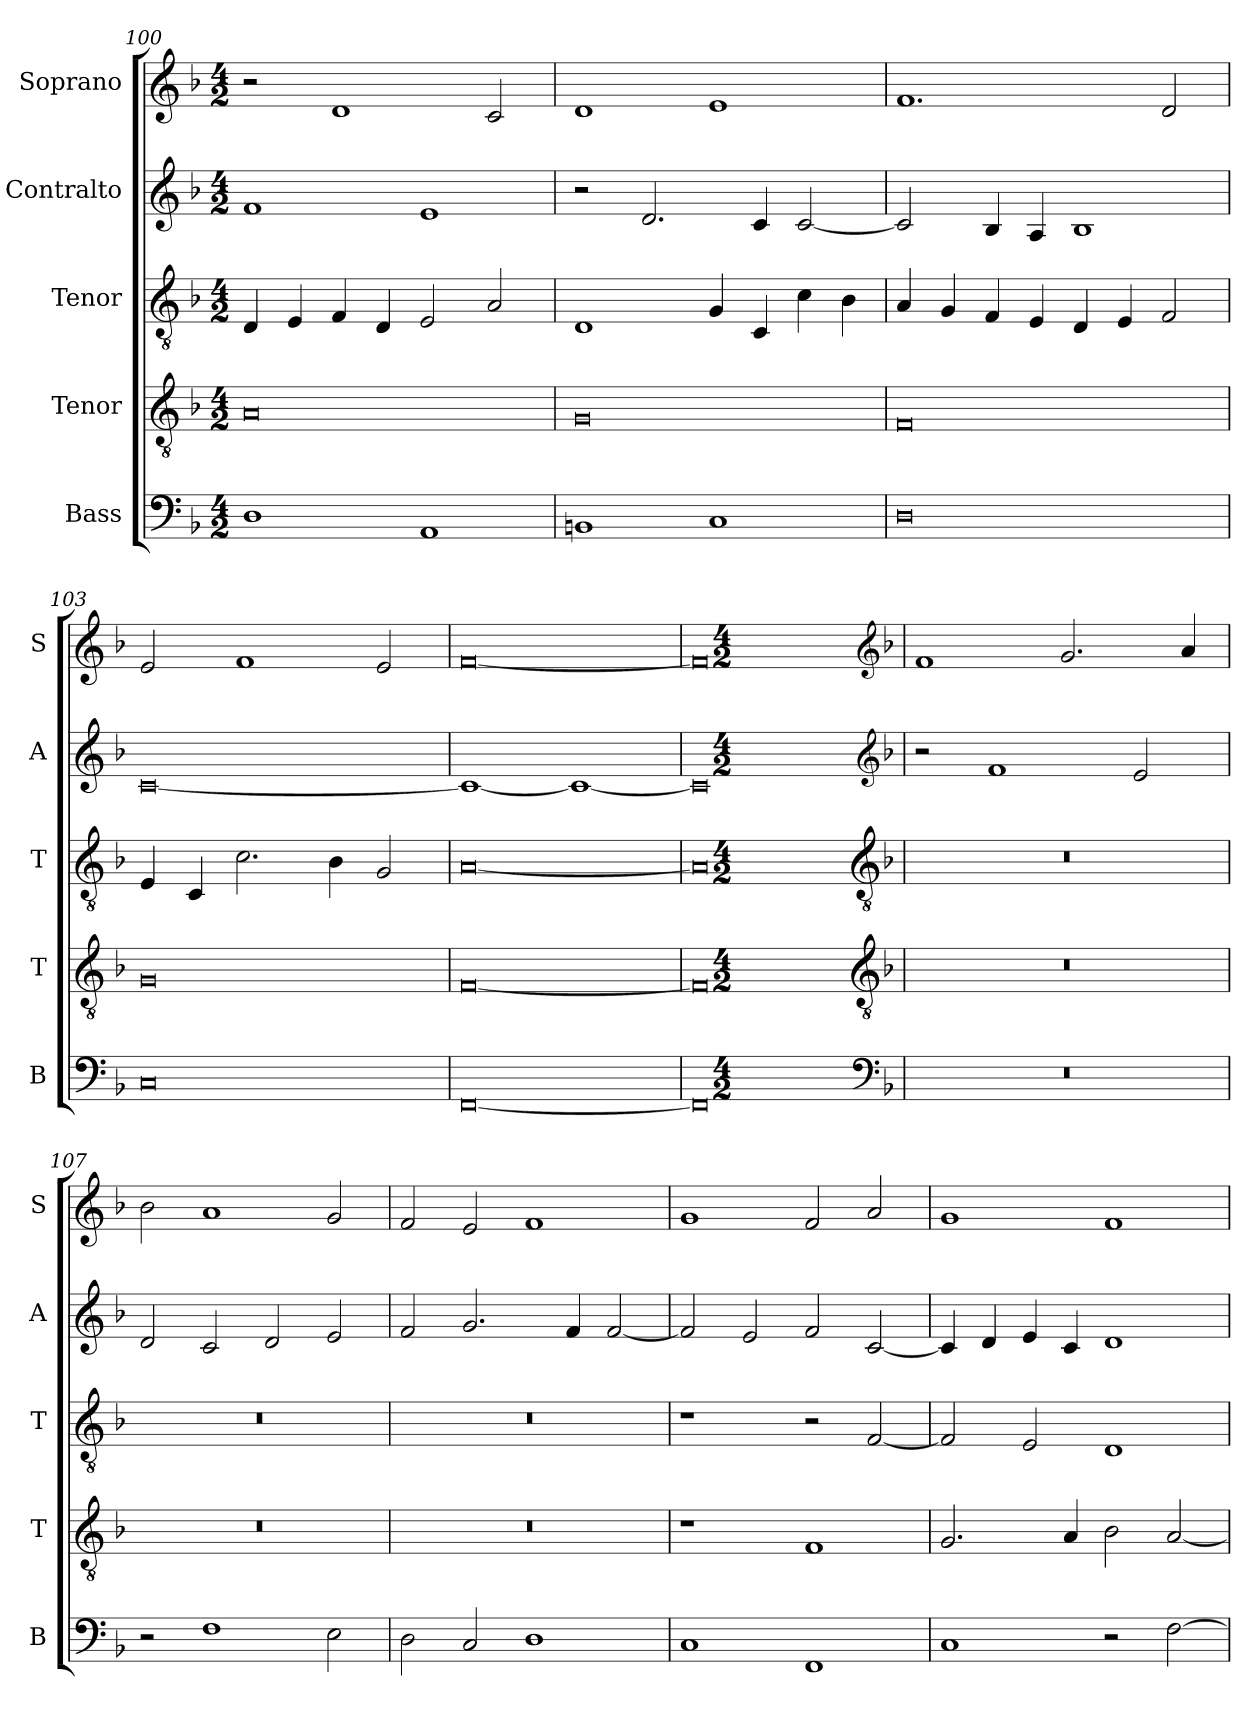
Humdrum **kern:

**kern	**kern	**kern	**kern	**kern
*part5	*part4	*part3	*part2	*part1
*staff5	*staff4	*staff3	*staff2	*staff1
*I"Bass	*I"Tenor	*I"Tenor	*I"Contralto	*I"Soprano
*I'B	*I'T	*I'T	*I'A	*I'S
*clefF4	*clefGv2	*clefGv2	*clefG2	*clefG2
*k[b-]	*k[b-]	*k[b-]	*k[b-]	*k[b-]
*F:ion	*F:ion	*F:ion	*F:ion	*F:ion
*M4/2	*M4/2	*M4/2	*M4/2	*M4/2
=100	=100	=100	=100	=100
1D	0A	4D	1f	2r
.	.	4E	.	.
.	.	4F	.	1d
.	.	4D	.	.
1AA	.	2E	1e	.
.	.	2A	.	2c
=101	=101	=101	=101	=101
1BBn	0G	1D	2r	1d
.	.	.	2.d	.
1C	.	4G	.	1e
.	.	4C	4c	.
.	.	4c	[2c	.
.	.	4B-	.	.
=102	=102	=102	=102	=102
0D	0F	4A	2c]	1.f
.	.	4G	.	.
.	.	4F	4B-	.
.	.	4E	4A	.
.	.	4D	1B-	.
.	.	4E	.	.
.	.	2F	.	2d
=103	=103	=103	=103	=103
0C	0G	4E	[0c	2e
.	.	4C	.	.
.	.	2.c	.	1f
.	.	4B-	.	.
.	.	2G	.	2e
=104	=104	=104	=104	=104
[0FF	[0F	[0A	1c_	[0f
.	.	.	1c_	.
=105	=105	=105	=105	=105
0FF]	0F]	0A]	0c]	0f]
*clefF4	*clefGv2	*clefGv2	*clefG2	*clefG2
*k[b-]	*k[b-]	*k[b-]	*k[b-]	*k[b-]
*F:ion	*F:ion	*F:ion	*F:ion	*F:ion
*M4/2	*M4/2	*M4/2	*M4/2	*M4/2
=106	=106	=106	=106	=106
0r	0r	0r	2r	1f
.	.	.	1f	.
.	.	.	.	2.g
.	.	.	2e	.
.	.	.	.	4a
=107	=107	=107	=107	=107
2r	0r	0r	2d	2b-
1F	.	.	2c	1a
.	.	.	2d	.
2E	.	.	2e	2g
=108	=108	=108	=108	=108
2D	0r	0r	2f	2f
2C	.	.	2.g	2e
1D	.	.	.	1f
.	.	.	4f	.
.	.	.	[2f	.
=109	=109	=109	=109	=109
1C	1r	1r	2f]	1g
.	.	.	2e	.
1FF	1F	2r	2f	2f
.	.	[2F	[2c	2a
=110	=110	=110	=110	=110
1C	2.G	2F]	4c]	1g
.	.	.	4d	.
.	.	2E	4e	.
.	4A	.	4c	.
2r	2B-	1D	1d	1f
[2F	[2A	.	.	.
=	=	=	=	=
*-	*-	*-	*-	*-
